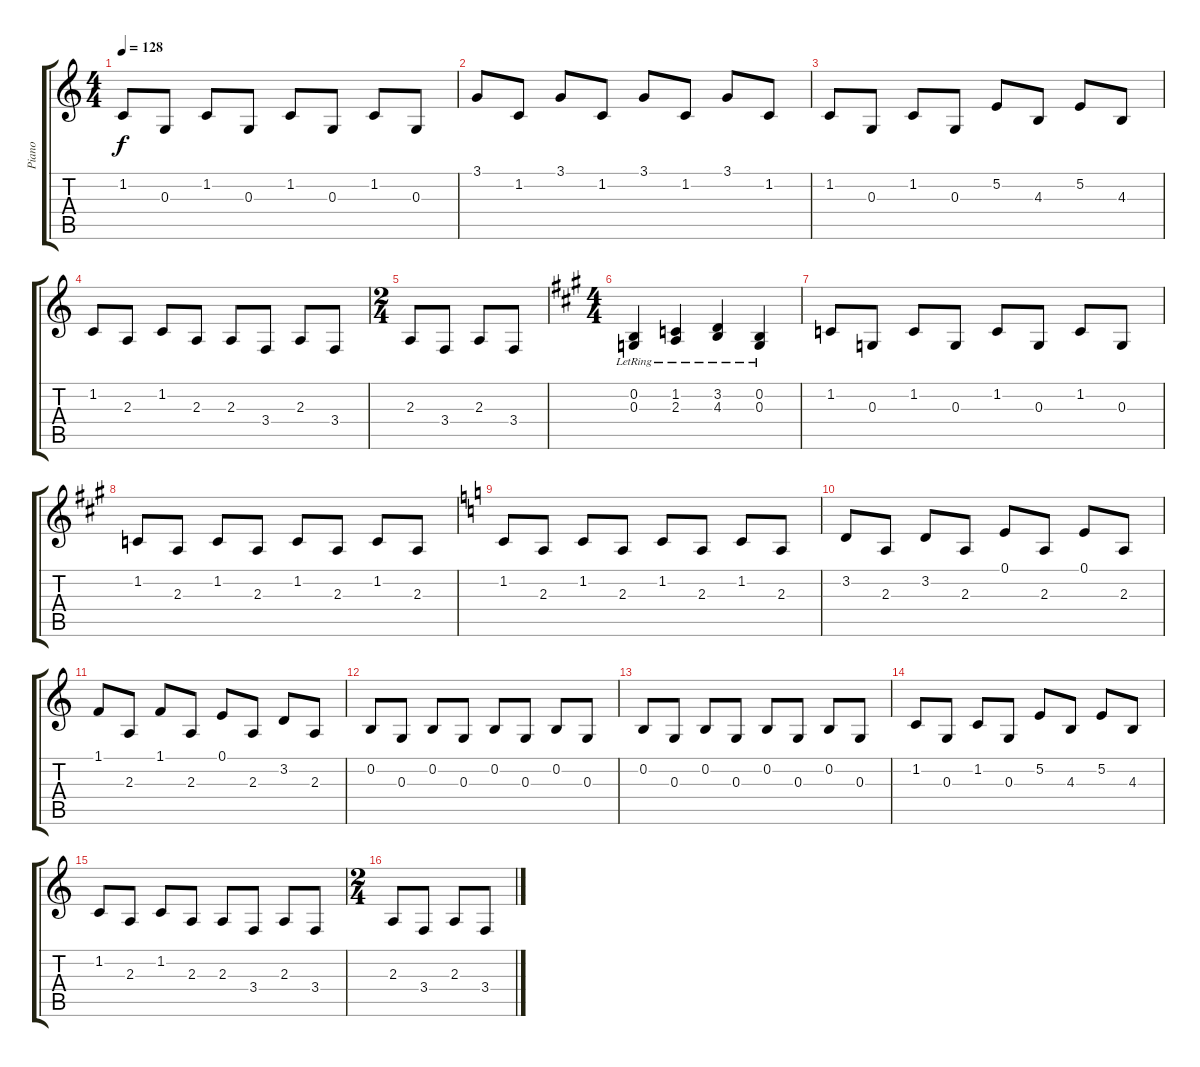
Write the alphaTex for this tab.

\track ("Piano" "Piano") {instrument acousticgrandpiano}
\staff {score tabs}
\tuning (E4 B3 G3 D3 A2 E2) {hide}
\ts (4 4)
\tempo 128
\clef g2
\ks c
1.2.8{dy f} 0.3.8 1.2.8 0.3.8 1.2.8 0.3.8 1.2.8 0.3.8 |
3.1.8 1.2.8 3.1.8 1.2.8 3.1.8 1.2.8 3.1.8 1.2.8 |
1.2.8 0.3.8 1.2.8 0.3.8 5.2.8 4.3.8 5.2.8 4.3.8 |
1.2.8 2.3.8 1.2.8 2.3.8 2.3.8 3.4.8 2.3.8 3.4.8 |
\ts (2 4)
2.3.8 3.4.8 2.3.8 3.4.8 |
\ts (4 4)
\ks a
(0.2 0.3{lr}).4 (1.2 2.3{lr}).4 (3.2 4.3{lr}).4 (0.2 0.3{lr}).4 |
1.2.8 0.3.8 1.2.8 0.3.8 1.2.8 0.3.8 1.2.8 0.3.8 |
1.2.8 2.3.8 1.2.8 2.3.8 1.2.8 2.3.8 1.2.8 2.3.8 |
\ks c
1.2.8 2.3.8 1.2.8 2.3.8 1.2.8 2.3.8 1.2.8 2.3.8 |
3.2.8 2.3.8 3.2.8 2.3.8 0.1.8 2.3.8 0.1.8 2.3.8 |
1.1.8 2.3.8 1.1.8 2.3.8 0.1.8 2.3.8 3.2.8 2.3.8 |
0.2.8 0.3.8 0.2.8 0.3.8 0.2.8 0.3.8 0.2.8 0.3.8 |
0.2.8 0.3.8 0.2.8 0.3.8 0.2.8 0.3.8 0.2.8 0.3.8 |
1.2.8 0.3.8 1.2.8 0.3.8 5.2.8 4.3.8 5.2.8 4.3.8 |
1.2.8 2.3.8 1.2.8 2.3.8 2.3.8 3.4.8 2.3.8 3.4.8 |
\ts (2 4)
2.3.8 3.4.8 2.3.8 3.4.8
